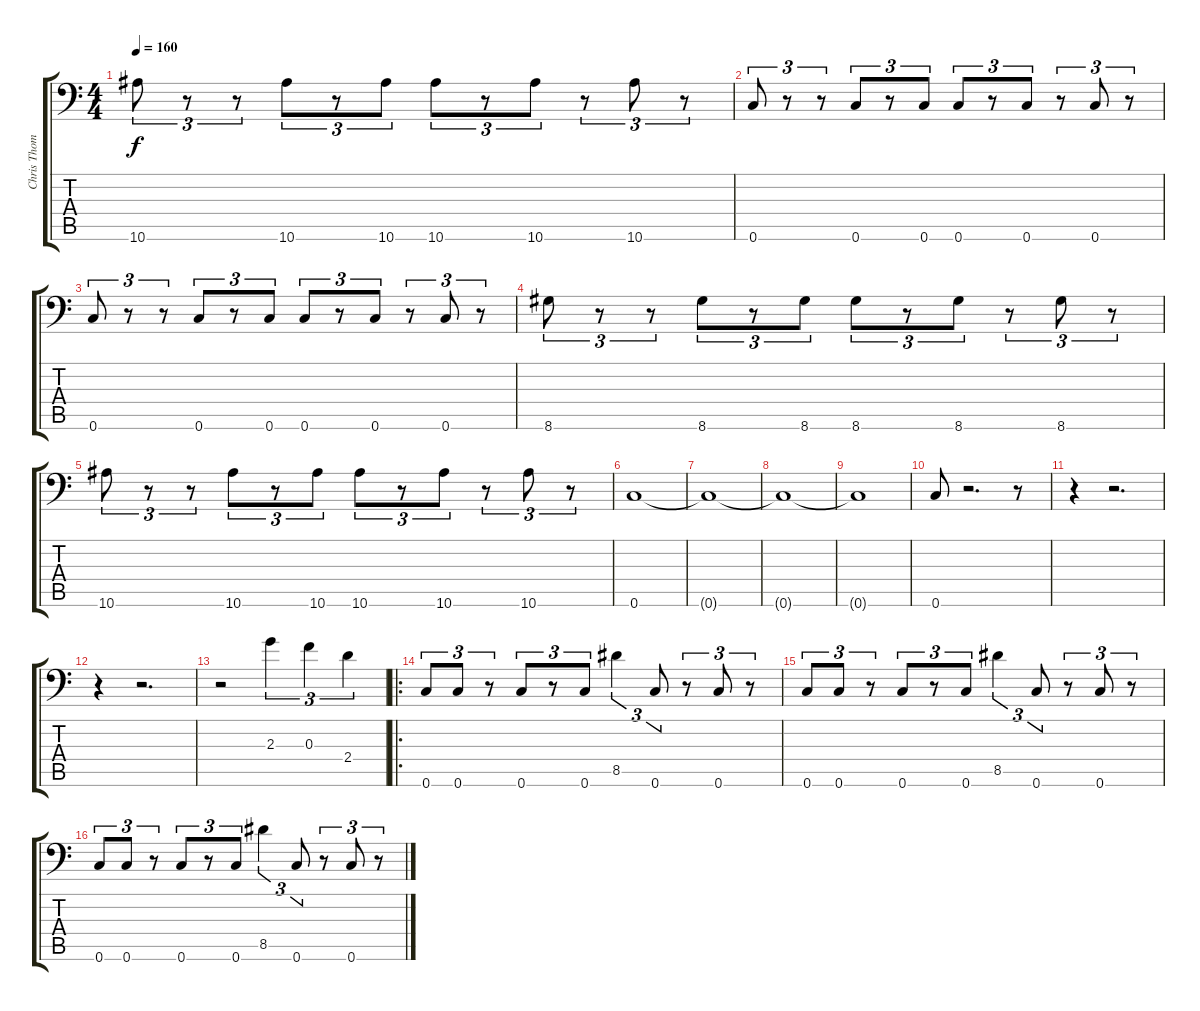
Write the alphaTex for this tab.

\track ("Chris Thompson" "Chris Thom") {instrument electricbasspick}
\staff {score tabs}
\tuning (D4 A3 F3 C3 G2 C2) {hide}
\ts (4 4)
\tempo 160
\clef f4
\ks c
10.6.8{tu (3 2) dy f} r.8{tu (3 2)} r.8{tu (3 2)} 10.6.8{tu (3 2)} r.8{tu (3 2)} 10.6.8{tu (3 2)} 10.6.8{tu (3 2)} r.8{tu (3 2)} 10.6.8{tu (3 2)} r.8{tu (3 2)} 10.6.8{tu (3 2)} r.8{tu (3 2)} |
0.6.8{tu (3 2)} r.8{tu (3 2)} r.8{tu (3 2)} 0.6.8{tu (3 2)} r.8{tu (3 2)} 0.6.8{tu (3 2)} 0.6.8{tu (3 2)} r.8{tu (3 2)} 0.6.8{tu (3 2)} r.8{tu (3 2)} 0.6.8{tu (3 2)} r.8{tu (3 2)} |
0.6.8{tu (3 2)} r.8{tu (3 2)} r.8{tu (3 2)} 0.6.8{tu (3 2)} r.8{tu (3 2)} 0.6.8{tu (3 2)} 0.6.8{tu (3 2)} r.8{tu (3 2)} 0.6.8{tu (3 2)} r.8{tu (3 2)} 0.6.8{tu (3 2)} r.8{tu (3 2)} |
8.6.8{tu (3 2)} r.8{tu (3 2)} r.8{tu (3 2)} 8.6.8{tu (3 2)} r.8{tu (3 2)} 8.6.8{tu (3 2)} 8.6.8{tu (3 2)} r.8{tu (3 2)} 8.6.8{tu (3 2)} r.8{tu (3 2)} 8.6.8{tu (3 2)} r.8{tu (3 2)} |
10.6.8{tu (3 2)} r.8{tu (3 2)} r.8{tu (3 2)} 10.6.8{tu (3 2)} r.8{tu (3 2)} 10.6.8{tu (3 2)} 10.6.8{tu (3 2)} r.8{tu (3 2)} 10.6.8{tu (3 2)} r.8{tu (3 2)} 10.6.8{tu (3 2)} r.8{tu (3 2)} |
0.6.1 |
0.6{t}.1 |
0.6{t}.1 |
0.6{t}.1 |
0.6.8 r.2{d} r.8 |
r.4 r.2{d} |
r.4 r.2{d} |
r.2 2.3.4{tu (3 2)} 0.3.4{tu (3 2)} 2.4.4{tu (3 2)} |
\ro
0.6.8{tu (3 2)} 0.6.8{tu (3 2)} r.8{tu (3 2)} 0.6.8{tu (3 2)} r.8{tu (3 2)} 0.6.8{tu (3 2)} 8.5.4{tu (3 2)} 0.6.8{tu (3 2)} r.8{tu (3 2)} 0.6.8{tu (3 2)} r.8{tu (3 2)} |
0.6.8{tu (3 2)} 0.6.8{tu (3 2)} r.8{tu (3 2)} 0.6.8{tu (3 2)} r.8{tu (3 2)} 0.6.8{tu (3 2)} 8.5.4{tu (3 2)} 0.6.8{tu (3 2)} r.8{tu (3 2)} 0.6.8{tu (3 2)} r.8{tu (3 2)} |
0.6.8{tu (3 2)} 0.6.8{tu (3 2)} r.8{tu (3 2)} 0.6.8{tu (3 2)} r.8{tu (3 2)} 0.6.8{tu (3 2)} 8.5.4{tu (3 2)} 0.6.8{tu (3 2)} r.8{tu (3 2)} 0.6.8{tu (3 2)} r.8{tu (3 2)}
